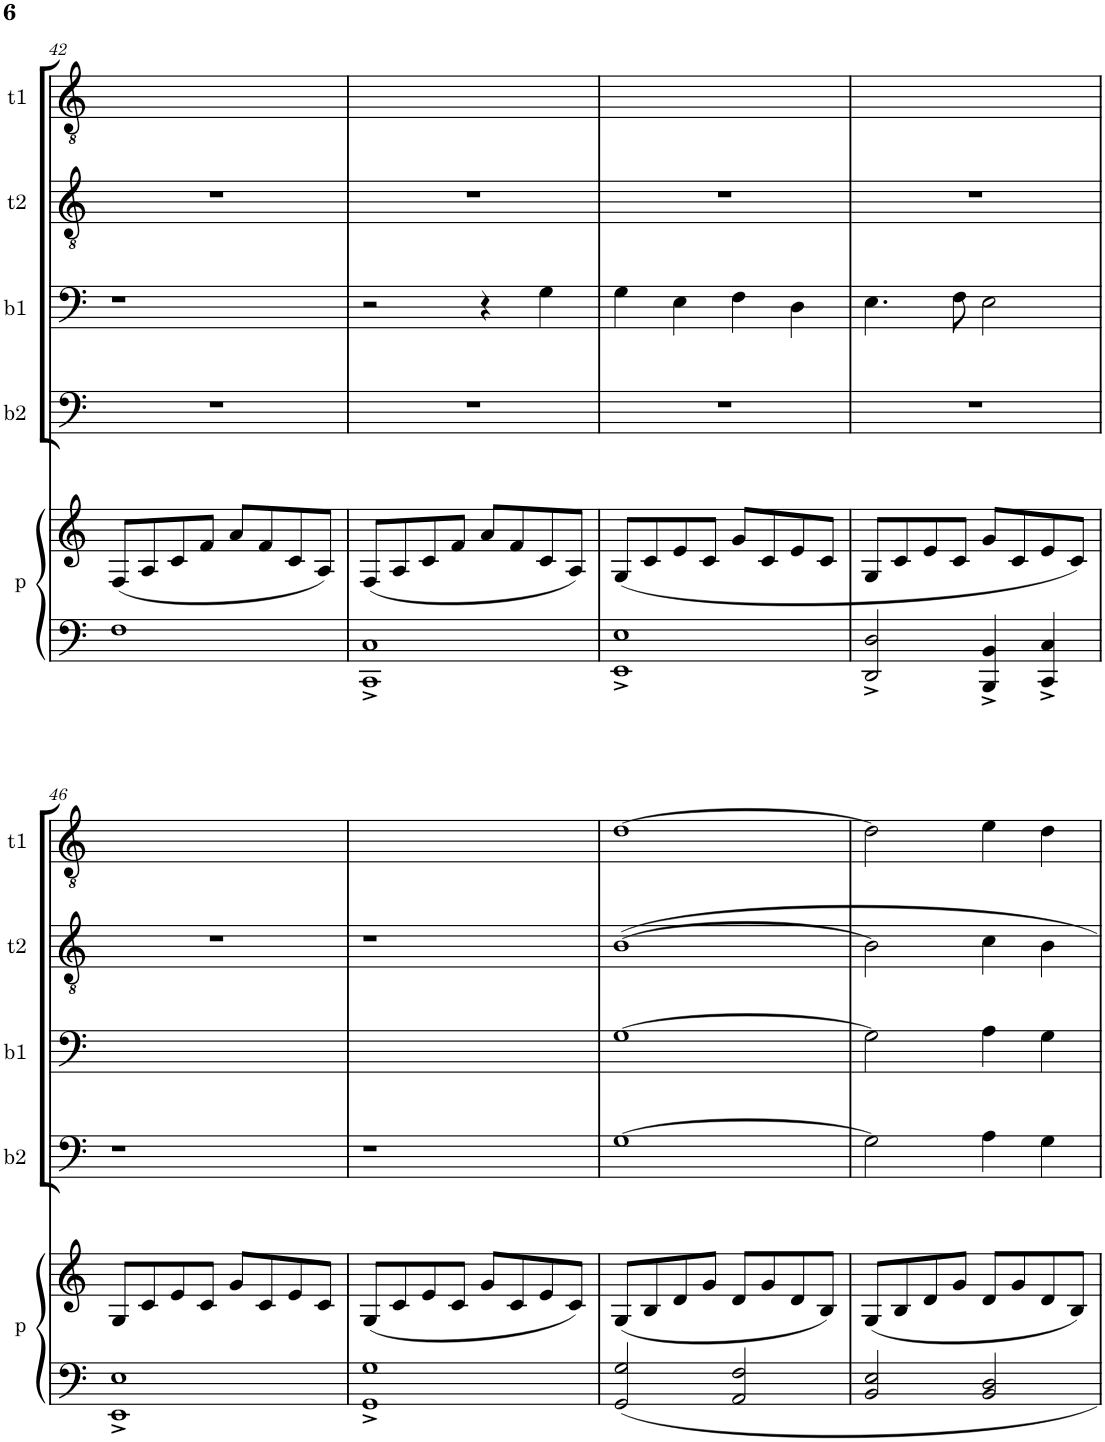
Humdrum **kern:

**kern	**kern	**kern	**kern	**kern	**kern
*part5	*part5	*part4	*part3	*part2	*part1
*staff6	*staff5	*staff4	*staff3	*staff2	*staff1
*I"p	*	*I"b2	*I"b1	*I"t2	*I"t1
*I'p	*	*I'b2	*I'b1	*I't2	*I't1
!!LO:PB:g=z
*clefF4	*clefG2	*clefF4	*clefF4	*clefGv2	*clefGv2
*k[]	*k[]	*k[]	*k[]	*k[]	*k[]
*M2/2	*M2/2	*M2/2	*M2/2	*M2/2	*M2/2
*met(c|)	*met(c|)	*met(c|)	*met(c|)	*met(c|)	*met(c|)
=42	=42	=42	=42	=42	=42
1F	(<8F/L	1r	1r	1r	1ryy
.	8A/	.	.	.	.
.	8c/	.	.	.	.
.	8f/J	.	.	.	.
.	8a/L	.	.	.	.
.	8f/	.	.	.	.
.	8c/	.	.	.	.
.	8A/J)	.	.	.	.
=43	=43	=43	=43	=43	=43
1CC^< 1C^<	(<8F/L	1r	2r	1r	1ryy
.	8A/	.	.	.	.
.	8c/	.	.	.	.
.	8f/J	.	.	.	.
.	8a/L	.	4r	.	.
.	8f/	.	.	.	.
.	8c/	.	4G\	.	.
.	8A/J)	.	.	.	.
=44	=44	=44	=44	=44	=44
1EE^< 1E^<	(<8G/L	1r	4G\	1r	1ryy
.	8c/	.	.	.	.
.	8e/	.	4E\	.	.
.	8c/J	.	.	.	.
.	8g/L	.	4F\	.	.
.	8c/	.	.	.	.
.	8e/	.	4D\	.	.
.	8c/J	.	.	.	.
=45	=45	=45	=45	=45	=45
2DD/^< 2D/^<	8G/L	1r	4.E\	1r	1ryy
.	8c/	.	.	.	.
.	8e/	.	.	.	.
.	8c/J	.	8F\	.	.
4BBB/^< 4BB/^<	8g/L	.	2E\	.	.
.	8c/	.	.	.	.
4CC/^< 4C/^<	8e/	.	.	.	.
.	8c/J)	.	.	.	.
!!LO:LB:g=z
=46	=46	=46	=46	=46	=46
1EE^< 1E^<	8G/L	1r	1ryy	1r	1ryy
.	8c/	.	.	.	.
.	8e/	.	.	.	.
.	8c/J	.	.	.	.
.	8g/L	.	.	.	.
.	8c/	.	.	.	.
.	8e/	.	.	.	.
.	8c/J	.	.	.	.
=47	=47	=47	=47	=47	=47
1GG^< 1G^<	(<8G/L	1r	1ryy	1r	1ryy
.	8c/	.	.	.	.
.	8e/	.	.	.	.
.	8c/J	.	.	.	.
.	8g/L	.	.	.	.
.	8c/	.	.	.	.
.	8e/	.	.	.	.
.	8c/J)	.	.	.	.
=48	=48	=48	=48	=48	=48
2GG/ 2G/	(<8G/L	[>1G	[1G	[>1B	[1d
.	8B/	.	.	.	.
.	8d/	.	.	.	.
.	8g/J	.	.	.	.
2AA/ 2F/	8d/L	.	.	.	.
.	8g/	.	.	.	.
.	8d/	.	.	.	.
.	8B/J)	.	.	.	.
=49	=49	=49	=49	=49	=49
2BB/ 2E/	(<8G/L	2G\]	2G\]	2B\]	2d\]
.	8B/	.	.	.	.
.	8d/	.	.	.	.
.	8g/J	.	.	.	.
2BB/ 2D/	8d/L	4A\	4A\	4c\	4e\
.	8g/	.	.	.	.
.	8d/	4G\	4G\	4B\	4d\
.	8B/J)	.	.	.	.
=	=	=	=	=	=
*-	*-	*-	*-	*-	*-
